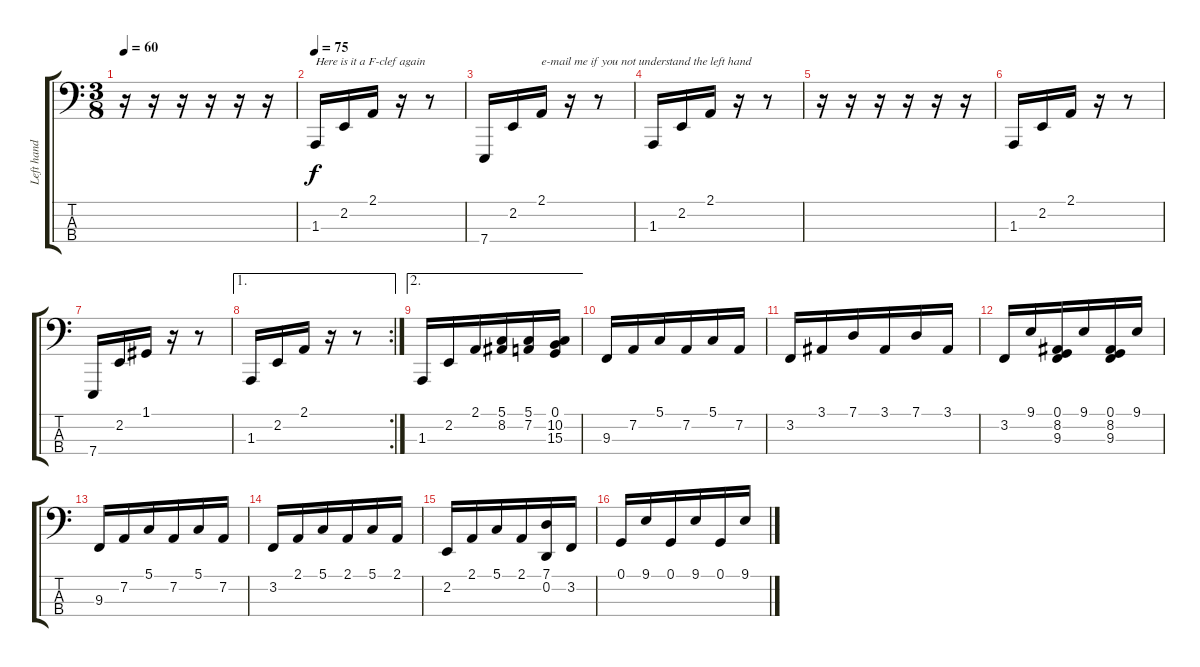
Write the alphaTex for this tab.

\track ("Left hand" "Left hand") {instrument acousticgrandpiano}
\staff {score tabs}
\tuning (G2 D2 Ab1 A0) {hide}
\ts (3 8)
\tempo 60
\clef f4
\ks c
r.16{dy f} r.16 r.16 r.16 r.16 r.16 |
\tempo 75
1.3.16{txt "Here is it a F-clef again"} 2.2.16 2.1.16 r.16 r.8 |
7.4.16 2.2.16 2.1.16{txt "e-mail me if you not understand the left hand"} r.16 r.8 |
1.3.16 2.2.16 2.1.16 r.16 r.8 |
r.16 r.16 r.16 r.16 r.16 r.16 |
1.3.16 2.2.16 2.1.16 r.16 r.8 |
7.4.16 2.2.16 1.1.16 r.16 r.8 |
\ae 1
\rc 2
1.3.16 2.2.16 2.1.16 r.16 r.8 |
\ae 2
1.3.16 2.2.16 2.1.16 (5.1 8.2).16 (5.1 7.2).16 (0.1 10.2 15.3).16 |
9.3.16 7.2.16 5.1.16 7.2.16 5.1.16 7.2.16 |
3.2.16 3.1.16 7.1.16 3.1.16 7.1.16 3.1.16 |
3.2.16 9.1.16 (0.1 8.2 9.3).16 9.1.16 (0.1 8.2 9.3).16 9.1.16 |
9.3.16 7.2.16 5.1.16 7.2.16 5.1.16 7.2.16 |
3.2.16 2.1.16 5.1.16 2.1.16 5.1.16 2.1.16 |
2.2.16 2.1.16 5.1.16 2.1.16 (7.1 0.2).16 3.2.16 |
0.1.16 9.1.16 0.1.16 9.1.16 0.1.16 9.1.16
